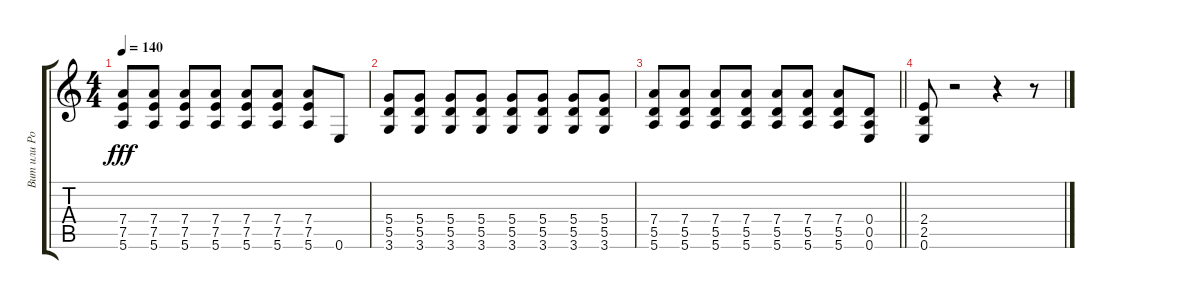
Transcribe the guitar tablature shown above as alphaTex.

\track ("Вит или Ромка" "Вит или Ро") {instrument distortionguitar}
\staff {score tabs}
\tuning (E4 B3 G3 D3 A2 E2) {hide}
\ts (4 4)
\tempo 140
\clef g2
\ks c
(7.4 7.5 5.6).8{dy fff} (7.4 7.5 5.6).8 (7.4 7.5 5.6).8 (7.4 7.5 5.6).8 (7.4 7.5 5.6).8 (7.4 7.5 5.6).8 (7.4 7.5 5.6).8 0.6.8 |
(5.4 5.5 3.6).8 (5.4 5.5 3.6).8 (5.4 5.5 3.6).8 (5.4 5.5 3.6).8 (5.4 5.5 3.6).8 (5.4 5.5 3.6).8 (5.4 5.5 3.6).8 (5.4 5.5 3.6).8 |
\barLineRight lightlight
(7.4 5.5 5.6).8 (7.4 5.5 5.6).8 (7.4 5.5 5.6).8 (7.4 5.5 5.6).8 (7.4 5.5 5.6).8 (7.4 5.5 5.6).8 (7.4 5.5 5.6).8 (0.4 0.5 0.6).8 |
(2.4 2.5 0.6).8 r.2 r.4 r.8
